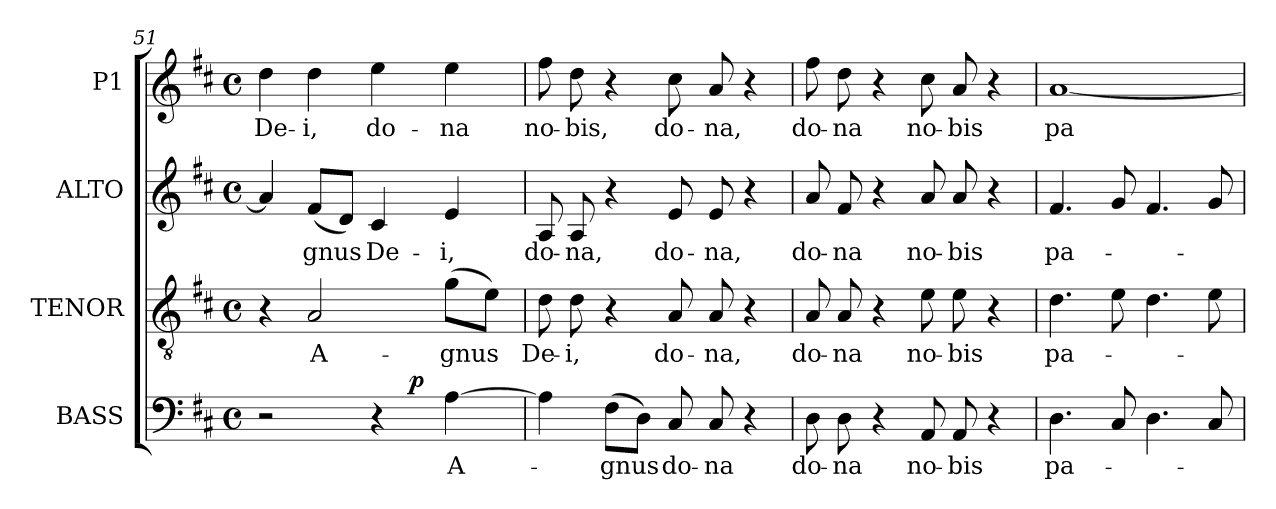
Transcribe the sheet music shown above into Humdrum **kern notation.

**kern	**text	**dynam	**kern	**text	**kern	**text	**kern	**text
*part4	*part4	*part4	*part3	*part3	*part2	*part2	*part1	*part1
*staff4	*staff4	*staff4	*staff3	*staff3	*staff2	*staff2	*staff1	*staff1
*I"BASS	*	*	*I"TENOR	*	*I"ALTO	*	*I"P1	*
*clefF4	*	*	*clefGv2	*	*clefG2	*	*clefG2	*
*	*	*	*ITrd7c12	*	*	*	*	*
*k[f#c#]	*	*	*k[f#c#]	*	*k[f#c#]	*	*k[f#c#]	*
*D:	*	*	*D:	*	*D:	*	*D:	*
*M4/4	*	*	*M4/4	*	*M4/4	*	*M4/4	*
*met(c)	*	*	*met(c)	*	*met(c)	*	*met(c)	*
=51	=51	=51	=51	=51	=51	=51	=51	=51
!	!	!	!	!	!	!	!	!LO:LY:b:color=#000000
*^	*	*	*	*	*	*	*	*
2r	2ryy	.	.	4r	.	4ai/]	.	4ddi\	De-
!	!	!	!	!	!LO:LY:b:color=#000000	!	!	!	!
!	!	!	!	!	!	!	!LO:LY:b:color=#000000	!	!
!	!	!	!	!	!	!	!	!	!LO:LY:b:color=#000000
.	.	.	.	2AAi/	A-	(8f#i/L	-gnus	4ddi\	-i,
.	.	.	.	.	.	8di/J)	.	.	.
!	!	!	!	!	!	!	!LO:LY:b:color=#000000	!	!
!	!	!	!	!	!	!	!	!	!LO:LY:b:color=#000000
4r	16ryy	.	.	.	.	4c#i/	De-	4eei\	do-
.	32ryy	.	.	.	.	.	.	.	.
.	256ryy	.	.	.	.	.	.	.	.
.	4ryy	.	p	.	.	.	.	.	.
!	!	!LO:LY:b:color=#000000	!	!	!	!	!	!	!
!	!	!	!	!	!LO:LY:b:color=#000000	!	!	!	!
!	!	!	!	!	!	!	!LO:LY:b:color=#000000	!	!
!	!	!	!	!	!	!	!	!	!LO:LY:b:color=#000000
[4Ai\	.	A-	.	(8Gi\L	-gnus	4ei/	-i,	4eei\	-na
.	8ryy	.	.	.	.	.	.	.	.
.	.	.	.	8Ei\J)	.	.	.	.	.
.	64..ryy	.	.	.	.	.	.	.	.
*v	*v	*	*	*	*	*	*	*	*
=52	=52	=52	=52	=52	=52	=52	=52	=52
*^	*	*	*	*	*	*	*	*
!	!	!	!	!	!LO:LY:b:color=#000000	!	!	!	!
*v	*v	*	*	*	*	*	*	*	*
*^	*	*	*	*	*	*	*	*
!	!	!	!	!	!	!	!LO:LY:b:color=#000000	!	!
*v	*v	*	*	*	*	*	*	*	*
*^	*	*	*	*	*	*	*	*
!	!	!	!	!	!	!	!	!	!LO:LY:b:color=#000000
*v	*v	*	*	*	*	*	*	*	*
4Ai\]	.	.	8Di\	De-	8Ai/	do-	8ff#i\	no-
!	!	!	!	!LO:LY:b:color=#000000	!	!	!	!
!	!	!	!	!	!	!LO:LY:b:color=#000000	!	!
!	!	!	!	!	!	!	!	!LO:LY:b:color=#000000
.	.	.	8Di\	-i,	8Ai/	-na,	8ddi\	-bis,
!	!LO:LY:b:color=#000000	!	!	!	!	!	!	!
(8F#i\L	-gnus	.	4r	.	4r	.	4r	.
8Di\J)	.	.	.	.	.	.	.	.
!	!LO:LY:b:color=#000000	!	!	!	!	!	!	!
!	!	!	!	!LO:LY:b:color=#000000	!	!	!	!
!	!	!	!	!	!	!LO:LY:b:color=#000000	!	!
!	!	!	!	!	!	!	!	!LO:LY:b:color=#000000
8C#i/	do-	.	8AAi/	do-	8ei/	do-	8cc#i\	do-
!	!LO:LY:b:color=#000000	!	!	!	!	!	!	!
!	!	!	!	!LO:LY:b:color=#000000	!	!	!	!
!	!	!	!	!	!	!LO:LY:b:color=#000000	!	!
!	!	!	!	!	!	!	!	!LO:LY:b:color=#000000
8C#i/	-na	.	8AAi/	-na,	8ei/	-na,	8ai/	-na,
4r	.	.	4r	.	4r	.	4r	.
=53	=53	=53	=53	=53	=53	=53	=53	=53
!	!LO:LY:b:color=#000000	!	!	!	!	!	!	!
!	!	!	!	!LO:LY:b:color=#000000	!	!	!	!
!	!	!	!	!	!	!LO:LY:b:color=#000000	!	!
!	!	!	!	!	!	!	!	!LO:LY:b:color=#000000
8Di\	do-	.	8AAi/	do-	8ai/	do-	8ff#i\	do-
!	!LO:LY:b:color=#000000	!	!	!	!	!	!	!
!	!	!	!	!LO:LY:b:color=#000000	!	!	!	!
!	!	!	!	!	!	!LO:LY:b:color=#000000	!	!
!	!	!	!	!	!	!	!	!LO:LY:b:color=#000000
8Di\	-na	.	8AAi/	-na	8f#i/	-na	8ddi\	-na
4r	.	.	4r	.	4r	.	4r	.
!	!LO:LY:b:color=#000000	!	!	!	!	!	!	!
!	!	!	!	!LO:LY:b:color=#000000	!	!	!	!
!	!	!	!	!	!	!LO:LY:b:color=#000000	!	!
!	!	!	!	!	!	!	!	!LO:LY:b:color=#000000
8AAi/	no-	.	8Ei\	no-	8ai/	no-	8cc#i\	no-
!	!LO:LY:b:color=#000000	!	!	!	!	!	!	!
!	!	!	!	!LO:LY:b:color=#000000	!	!	!	!
!	!	!	!	!	!	!LO:LY:b:color=#000000	!	!
!	!	!	!	!	!	!	!	!LO:LY:b:color=#000000
8AAi/	-bis	.	8Ei\	-bis	8ai/	-bis	8ai/	-bis
4r	.	.	4r	.	4r	.	4r	.
!!LO:LB:g=z
=54	=54	=54	=54	=54	=54	=54	=54	=54
!	!LO:LY:b:color=#000000	!	!	!	!	!	!	!
!	!	!	!	!LO:LY:b:color=#000000	!	!	!	!
!	!	!	!	!	!	!LO:LY:b:color=#000000	!	!
!	!	!	!	!	!	!	!	!LO:LY:b:color=#000000
4.Di\	pa-	.	4.Di\	pa-	4.f#i/	pa-	[1ai	pa-
8C#i/	.	.	8Ei\	.	8gi/	.	.	.
4.Di\	.	.	4.Di\	.	4.f#i/	.	.	.
8C#i/	.	.	8Ei\	.	8gi/	.	.	.
=	=	=	=	=	=	=	=	=
*-	*-	*-	*-	*-	*-	*-	*-	*-
